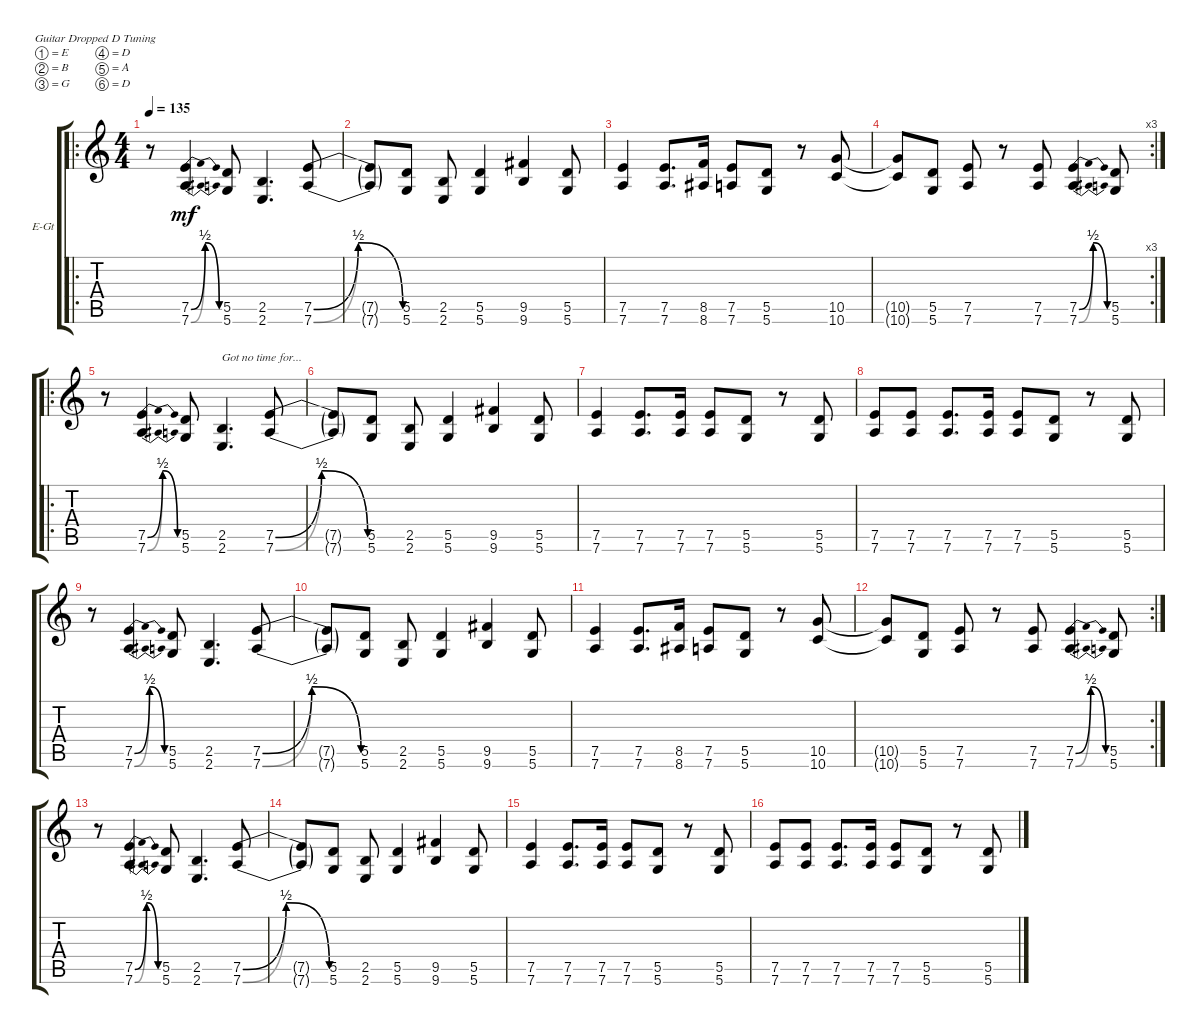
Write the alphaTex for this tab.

\defaultSystemsLayout 4
\bracketExtendMode groupsimilarinstruments
\firstSystemTrackNameOrientation horizontal
\otherSystemsTrackNameOrientation horizontal
\track ("Rhythm Guitar" "E-Gt") {instrument distortionguitar}
\staff {score tabs}
\tuning (E4 B3 G3 D3 A2 D2)
\ro
\ts (4 4)
\tempo 135
\clef g2
\ks c
r.8{dy mf instrument distortionguitar} (7.6{be (bendrelease 0 0 15 2 29.4 2 45 0)} 7.5{be (bendrelease 0 0 14.399999999999999 2 30.599999999999998 2 45.6 0)}).4 (5.6 5.5).8 (2.6 2.5).4{d} (7.6{be (bendrelease 0 0 15 2 29.4 2 45 0)} 7.5{be (bendrelease 0 0 17.4 2 30.599999999999998 2 46.199999999999996 0)}).8 |
(7.6{t} 7.5{t}).8 (5.6 5.5).8 (2.6 2.5).8 (5.6 5.5).4 (9.6 9.5).4 (5.6 5.5).8 |
(7.6 7.5).4 (7.6 7.5).8{d} (8.6 8.5).16 (7.6 7.5).8 (5.6 5.5).8 r.8 (10.6 10.5).8 |
\rc 3
(10.6{t} 10.5{t}).8 (5.6 5.5).8 (7.6 7.5).8 r.8 (7.6 7.5).8 (7.6{be (bendrelease 0 0 15 2 29.4 2 45 0)} 7.5{be (bendrelease 0 0 14.399999999999999 2 14.399999999999999 2 46.8 0)}).4 (5.6 5.5).8 |
\ro
r.8 (7.6{be (bendrelease 0 0 15 2 29.4 2 45 0)} 7.5{be (bendrelease 0 0 14.399999999999999 2 30.599999999999998 2 45.6 0)}).4 (5.6 5.5).8 (2.6 2.5).4{d txt "Got no time for..."} (7.6{be (bendrelease 0 0 15 2 29.4 2 45 0)} 7.5{be (bendrelease 0 0 17.4 2 30.599999999999998 2 46.199999999999996 0)}).8 |
(7.6{t} 7.5{t}).8 (5.6 5.5).8 (2.6 2.5).8 (5.6 5.5).4 (9.6 9.5).4 (5.6 5.5).8 |
(7.6 7.5).4 (7.6 7.5).8{d} (7.6 7.5).16 (7.6 7.5).8 (5.6 5.5).8 r.8 (5.6 5.5).8 |
(7.6 7.5).8 (7.6 7.5).8 (7.6 7.5).8{d} (7.6 7.5).16 (7.5 7.6).8 (5.6 5.5).8 r.8 (5.5 5.6).8 |
r.8 (7.6{be (bendrelease 0 0 15 2 29.4 2 45 0)} 7.5{be (bendrelease 0 0 14.399999999999999 2 30.599999999999998 2 45.6 0)}).4 (5.6 5.5).8 (2.6 2.5).4{d} (7.6{be (bendrelease 0 0 15 2 29.4 2 45 0)} 7.5{be (bendrelease 0 0 17.4 2 30.599999999999998 2 46.199999999999996 0)}).8 |
(7.6{t} 7.5{t}).8 (5.6 5.5).8 (2.6 2.5).8 (5.6 5.5).4 (9.6 9.5).4 (5.6 5.5).8 |
(7.6 7.5).4 (7.6 7.5).8{d} (8.6 8.5).16 (7.6 7.5).8 (5.6 5.5).8 r.8 (10.6 10.5).8 |
\rc 2
(10.6{t} 10.5{t}).8 (5.6 5.5).8 (7.6 7.5).8 r.8 (7.6 7.5).8 (7.6{be (bendrelease 0 0 15 2 29.4 2 45 0)} 7.5{be (bendrelease 0 0 14.399999999999999 2 14.399999999999999 2 46.8 0)}).4 (5.6 5.5).8 |
r.8 (7.6{be (bendrelease 0 0 15 2 29.4 2 45 0)} 7.5{be (bendrelease 0 0 14.399999999999999 2 30.599999999999998 2 45.6 0)}).4 (5.6 5.5).8 (2.6 2.5).4{d} (7.6{be (bendrelease 0 0 15 2 29.4 2 45 0)} 7.5{be (bendrelease 0 0 17.4 2 30.599999999999998 2 46.199999999999996 0)}).8 |
(7.6{t} 7.5{t}).8 (5.6 5.5).8 (2.6 2.5).8 (5.6 5.5).4 (9.6 9.5).4 (5.6 5.5).8 |
(7.6 7.5).4 (7.6 7.5).8{d} (7.6 7.5).16 (7.6 7.5).8 (5.6 5.5).8 r.8 (5.6 5.5).8 |
(7.6 7.5).8 (7.6 7.5).8 (7.6 7.5).8{d} (7.6 7.5).16 (7.5 7.6).8 (5.6 5.5).8 r.8 (5.5 5.6).8
